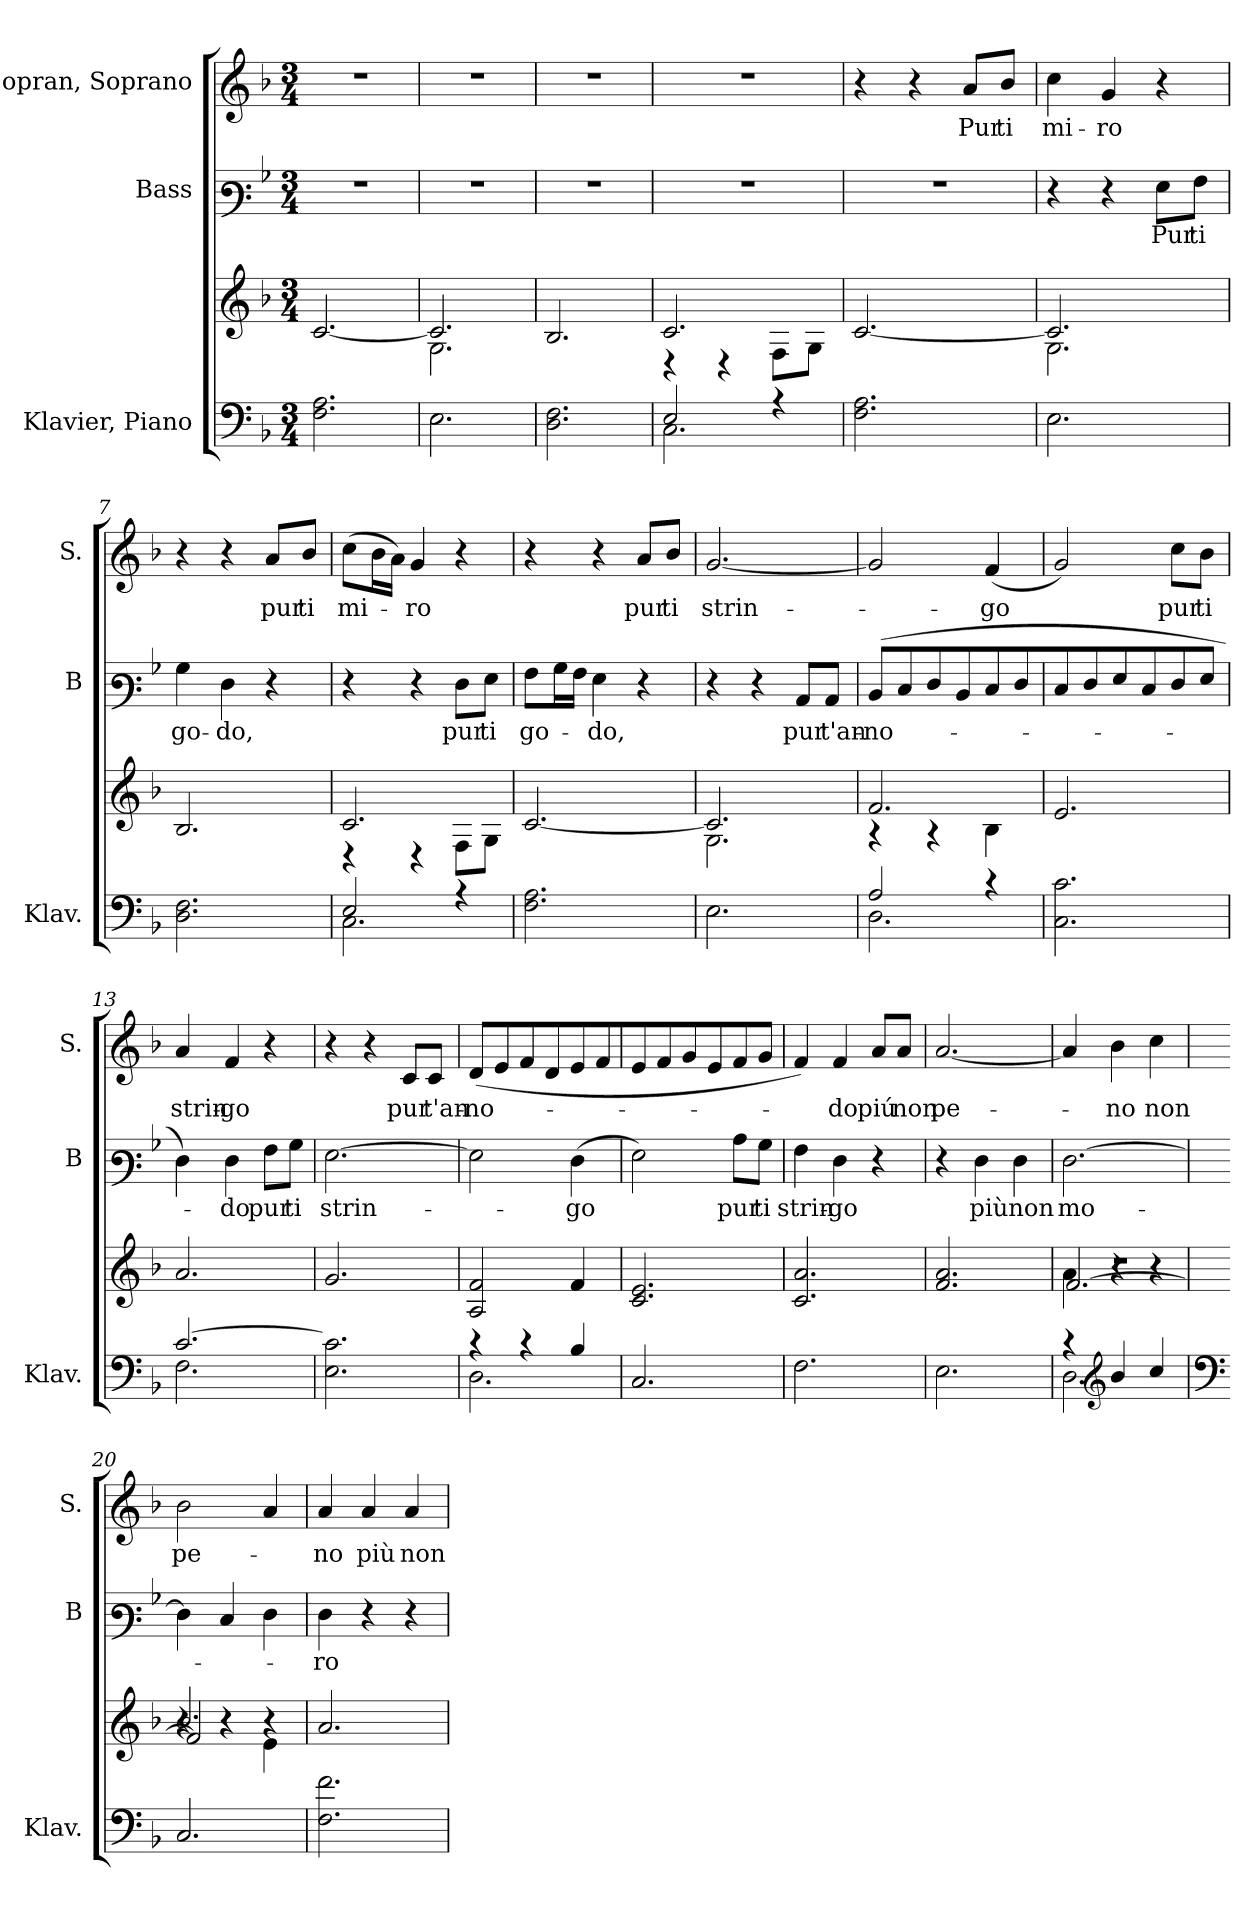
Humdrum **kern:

**kern	**kern	**kern	**text	**kern	**text
*part3	*part3	*part2	*part2	*part1	*part1
*staff4	*staff3	*staff2	*staff2	*staff1	*staff1
*I"Klavier, Piano	*	*I"Bass	*	*I"Sopran, Soprano	*
*I'Klav.	*	*I'B	*	*I'S.	*
*clefF4	*clefG2	*clefF3	*	*clefG2	*
*k[b-]	*k[b-]	*k[b-]	*	*k[b-]	*
*M3/4	*M3/4	*M3/4	*	*M3/4	*
*MM80	*MM80	*MM80	*	*MM80	*
=1	=1	=1	=1	=1	=1
2.F\ 2.A\	[2.c/	2.r	.	2.r	.
=2	=2	=2	=2	=2	=2
*	*^	*	*	*	*
2.E\	2.c/]	2.G\	2.r	.	2.r	.
*	*v	*v	*	*	*	*
=3	=3	=3	=3	=3	=3
2.D\ 2.F\	2.B-/	2.r	.	2.r	.
=4	=4	=4	=4	=4	=4
*^	*^	*	*	*	*
2E/	2.C\	2.c/	4r	2.r	.	2.r	.
.	.	.	4r	.	.	.	.
4r	.	.	8F\L	.	.	.	.
.	.	.	8G\J	.	.	.	.
*v	*v	*	*	*	*	*	*
*	*v	*v	*	*	*	*
=5	=5	=5	=5	=5	=5
2.F\ 2.A\	[2.c/	2.r	.	4r	.
.	.	.	.	4r	.
.	.	.	.	8a/L	Pur
.	.	.	.	8b-/J	ti
=6	=6	=6	=6	=6	=6
*	*^	*	*	*	*
2.E\	2.c/]	2.G\	4r	.	4cc\	mi-
.	.	.	4r	.	4g/	-ro
.	.	.	8G\L	Pur	4r	.
.	.	.	8A\J	ti	.	.
*	*v	*v	*	*	*	*
=7	=7	=7	=7	=7	=7
2.D\ 2.F\	2.B-/	4B-\	go-	4r	.
.	.	4F\	-do,	4r	.
.	.	4r	.	8a/L	pur
.	.	.	.	8b-/J	ti
!!LO:LB:g=z
=8	=8	=8	=8	=8	=8
*^	*^	*	*	*	*
2E/	2.C\	2.c/	4r	4r	.	(8cc\L	mi-
.	.	.	.	.	.	16b-\L	.
.	.	.	.	.	.	16a\JJ)	.
.	.	.	4r	4r	.	4g/	ro
4r	.	.	8F\L	8F\L	pur	4r	.
.	.	.	8G\J	8G\J	ti	.	.
*v	*v	*	*	*	*	*	*
*	*v	*v	*	*	*	*
=9	=9	=9	=9	=9	=9
2.F\ 2.A\	[2.c/	8A\L	go-	4r	.
.	.	16B-\L	.	.	.
.	.	16A\JJ	.	.	.
.	.	4G\	do,	4r	.
.	.	4r	.	8a/L	pur
.	.	.	.	8b-/J	ti
=10	=10	=10	=10	=10	=10
*	*^	*	*	*	*
2.E\	2.c/]	2.G\	4r	.	[2.g/	strin-
.	.	.	4r	.	.	.
.	.	.	8C/L	pur	.	.
.	.	.	8C/J	t'an-	.	.
=11	=11	=11	=11	=11	=11	=11
*^	*	*	*	*	*	*
2A/	2.D\	2.f/	4r	(8D/L	-no-	2g/]	.
.	.	.	.	8E/	.	.	.
.	.	.	4r	8F/	.	.	.
.	.	.	.	8D/	.	.	.
4r	.	.	4B-\	8E/	.	(4f/	go
.	.	.	.	8F/	.	.	.
*v	*v	*	*	*	*	*	*
*	*v	*v	*	*	*	*
=12	=12	=12	=12	=12	=12
2.C\ 2.c\	2.e/	8E/	.	2g/)	.
.	.	8F/	.	.	.
.	.	8G/	.	.	.
.	.	8E/	.	.	.
.	.	8F/	.	8cc\L	pur
.	.	8G/J	.	8b-\J	ti
!!LO:PB:g=z
=13	=13	=13	=13	=13	=13
*^	*	*	*	*	*
[2.c/	2.F\	2.a/	4F\)	.	4a/	strin-
.	.	.	4F\	do	4f/	-go
.	.	.	8A\L	pur	4r	.
.	.	.	8B-\J	ti	.	.
*v	*v	*	*	*	*	*
=14	=14	=14	=14	=14	=14
2.E\ 2.c\]	2.g/	[2.G\	strin-	4r	.
.	.	.	.	4r	.
.	.	.	.	8c/L	pur
.	.	.	.	8c/J	t'an-
=15	=15	=15	=15	=15	=15
*^	*	*	*	*	*
4r	2.D\	2A/ 2f/	2G\]	.	(8d/L	-no-
.	.	.	.	.	8e/	.
4r	.	.	.	.	8f/	.
.	.	.	.	.	8d/	.
4B-/	.	4f/	(4F\	go	8e/	.
.	.	.	.	.	8f/	.
*v	*v	*	*	*	*	*
=16	=16	=16	=16	=16	=16
2.C/	2.c/ 2.e/	2G\)	.	8e/	.
.	.	.	.	8f/	.
.	.	.	.	8g/	.
.	.	.	.	8e/	.
.	.	8c\L	pur	8f/	.
.	.	8B-\J	ti	8g/J	.
=17	=17	=17	=17	=17	=17
2.F\	2.c/ 2.a/	4A\	strin-	4f/)	.
.	.	4F\	-go	4f/	do
.	.	4r	.	8a/L	piú
.	.	.	.	8a/J	non
!!LO:LB:g=z
=18	=18	=18	=18	=18	=18
2.E\	2.f/ 2.a/	4r	.	[2.a/	pe-
.	.	4F\	più	.	.
.	.	4F\	non	.	.
=19	=19	=19	=19	=19	=19
*^	*^	*	*	*	*
*	*	*	*^	*	*	*	*
4r	2.D\	2.r	4a\	[2.f/	[2.F\	mo-	4a/]	.
*clefG2	*	*	*	*	*	*	*	*
4b-/	.	.	4r	.	.	.	4b-\	no
4cc/	.	.	4r	.	.	.	4cc\	non
*v	*v	*	*	*	*	*	*	*
=20	=20	=20	=20	=20	=20	=20	=20
*clefF4	*	*	*	*	*	*	*
2.C/	2.b-/	4r	2f/]	4F\]	.	2b-\	pe-
.	.	4r	.	4E/	.	.	.
.	.	4e\	4r	4F\	.	4a/	.
*	*v	*v	*v	*	*	*	*
=21	=21	=21	=21	=21	=21
2.F\ 2.f\	2.a/	4F\	-ro	4a/	no
.	.	4r	.	4a/	più
.	.	4r	.	4a/	non
=	=	=	=	=	=
*-	*-	*-	*-	*-	*-
